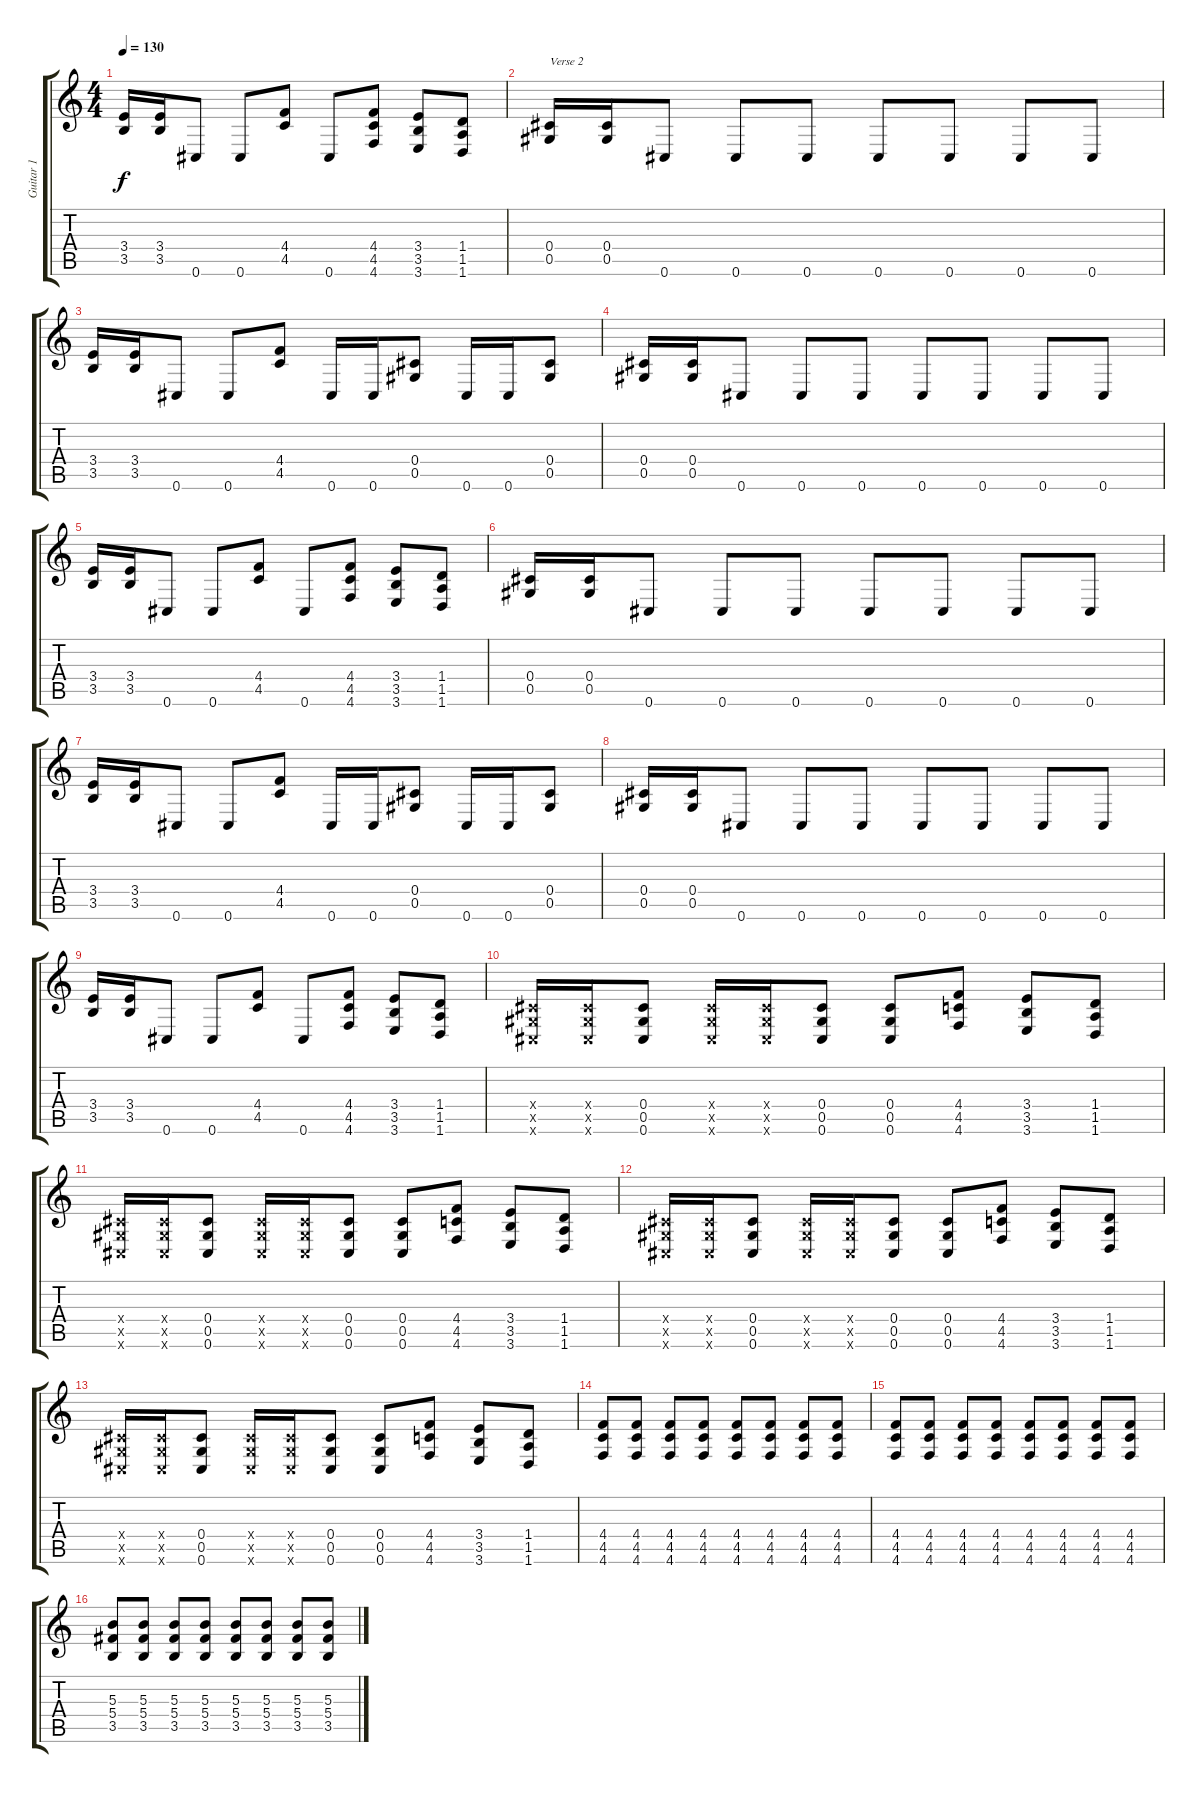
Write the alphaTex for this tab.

\track ("Guitar 1" "Guitar 1") {instrument distortionguitar}
\staff {score tabs}
\tuning (Eb4 Bb3 Gb3 Db3 Ab2 Db2) {hide}
\ts (4 4)
\tempo 130
\clef g2
\ks c
(3.4 3.5).16{dy f} (3.4 3.5).16 0.6.8 0.6.8 (4.4 4.5).8 0.6.8 (4.4 4.5 4.6).8 (3.4 3.5 3.6).8 (1.4 1.5 1.6).8 |
(0.4 0.5).16{txt "Verse 2"} (0.4 0.5).16 0.6.8 0.6.8 0.6.8 0.6.8 0.6.8 0.6.8 0.6.8 |
(3.4 3.5).16 (3.4 3.5).16 0.6.8 0.6.8 (4.4 4.5).8 0.6.16 0.6.16 (0.4 0.5).8 0.6.16 0.6.16 (0.4 0.5).8 |
(0.4 0.5).16 (0.4 0.5).16 0.6.8 0.6.8 0.6.8 0.6.8 0.6.8 0.6.8 0.6.8 |
(3.4 3.5).16 (3.4 3.5).16 0.6.8 0.6.8 (4.4 4.5).8 0.6.8 (4.4 4.5 4.6).8 (3.4 3.5 3.6).8 (1.4 1.5 1.6).8 |
(0.4 0.5).16{txt " "} (0.4 0.5).16 0.6.8 0.6.8 0.6.8 0.6.8 0.6.8 0.6.8 0.6.8 |
(3.4 3.5).16 (3.4 3.5).16 0.6.8 0.6.8 (4.4 4.5).8 0.6.16 0.6.16 (0.4 0.5).8 0.6.16 0.6.16 (0.4 0.5).8 |
(0.4 0.5).16 (0.4 0.5).16 0.6.8 0.6.8 0.6.8 0.6.8 0.6.8 0.6.8 0.6.8 |
(3.4 3.5).16 (3.4 3.5).16 0.6.8 0.6.8 (4.4 4.5).8 0.6.8 (4.4 4.5 4.6).8 (3.4 3.5 3.6).8 (1.4 1.5 1.6).8 |
(0.4{x} 0.5{x} 0.6{x}).16 (0.4{x} 0.5{x} 0.6{x}).16 (0.4 0.5 0.6).8 (0.4{x} 0.5{x} 0.6{x}).16 (0.4{x} 0.5{x} 0.6{x}).16 (0.4 0.5 0.6).8 (0.4 0.5 0.6).8 (4.4 4.5 4.6).8 (3.4 3.5 3.6).8 (1.4 1.5 1.6).8 |
(0.4{x} 0.5{x} 0.6{x}).16 (0.4{x} 0.5{x} 0.6{x}).16 (0.4 0.5 0.6).8 (0.4{x} 0.5{x} 0.6{x}).16 (0.4{x} 0.5{x} 0.6{x}).16 (0.4 0.5 0.6).8 (0.4 0.5 0.6).8 (4.4 4.5 4.6).8 (3.4 3.5 3.6).8 (1.4 1.5 1.6).8 |
(0.4{x} 0.5{x} 0.6{x}).16 (0.4{x} 0.5{x} 0.6{x}).16 (0.4 0.5 0.6).8 (0.4{x} 0.5{x} 0.6{x}).16 (0.4{x} 0.5{x} 0.6{x}).16 (0.4 0.5 0.6).8 (0.4 0.5 0.6).8 (4.4 4.5 4.6).8 (3.4 3.5 3.6).8 (1.4 1.5 1.6).8 |
(0.4{x} 0.5{x} 0.6{x}).16 (0.4{x} 0.5{x} 0.6{x}).16 (0.4 0.5 0.6).8 (0.4{x} 0.5{x} 0.6{x}).16 (0.4{x} 0.5{x} 0.6{x}).16 (0.4 0.5 0.6).8 (0.4 0.5 0.6).8 (4.4 4.5 4.6).8 (3.4 3.5 3.6).8 (1.4 1.5 1.6).8 |
(4.4 4.5 4.6).8{txt " "} (4.4 4.5 4.6).8{txt " "} (4.4 4.5 4.6).8{txt " "} (4.4 4.5 4.6).8{txt " "} (4.4 4.5 4.6).8{txt " "} (4.4 4.5 4.6).8{txt " "} (4.4 4.5 4.6).8{txt " "} (4.4 4.5 4.6).8{txt " "} |
(4.4 4.5 4.6).8 (4.4 4.5 4.6).8 (4.4 4.5 4.6).8 (4.4 4.5 4.6).8 (4.4 4.5 4.6).8 (4.4 4.5 4.6).8 (4.4 4.5 4.6).8 (4.4 4.5 4.6).8 |
(5.3 5.4 3.5).8 (5.3 5.4 3.5).8 (5.3 5.4 3.5).8 (5.3 5.4 3.5).8 (5.3 5.4 3.5).8 (5.3 5.4 3.5).8 (5.3 5.4 3.5).8 (5.3 5.4 3.5).8
